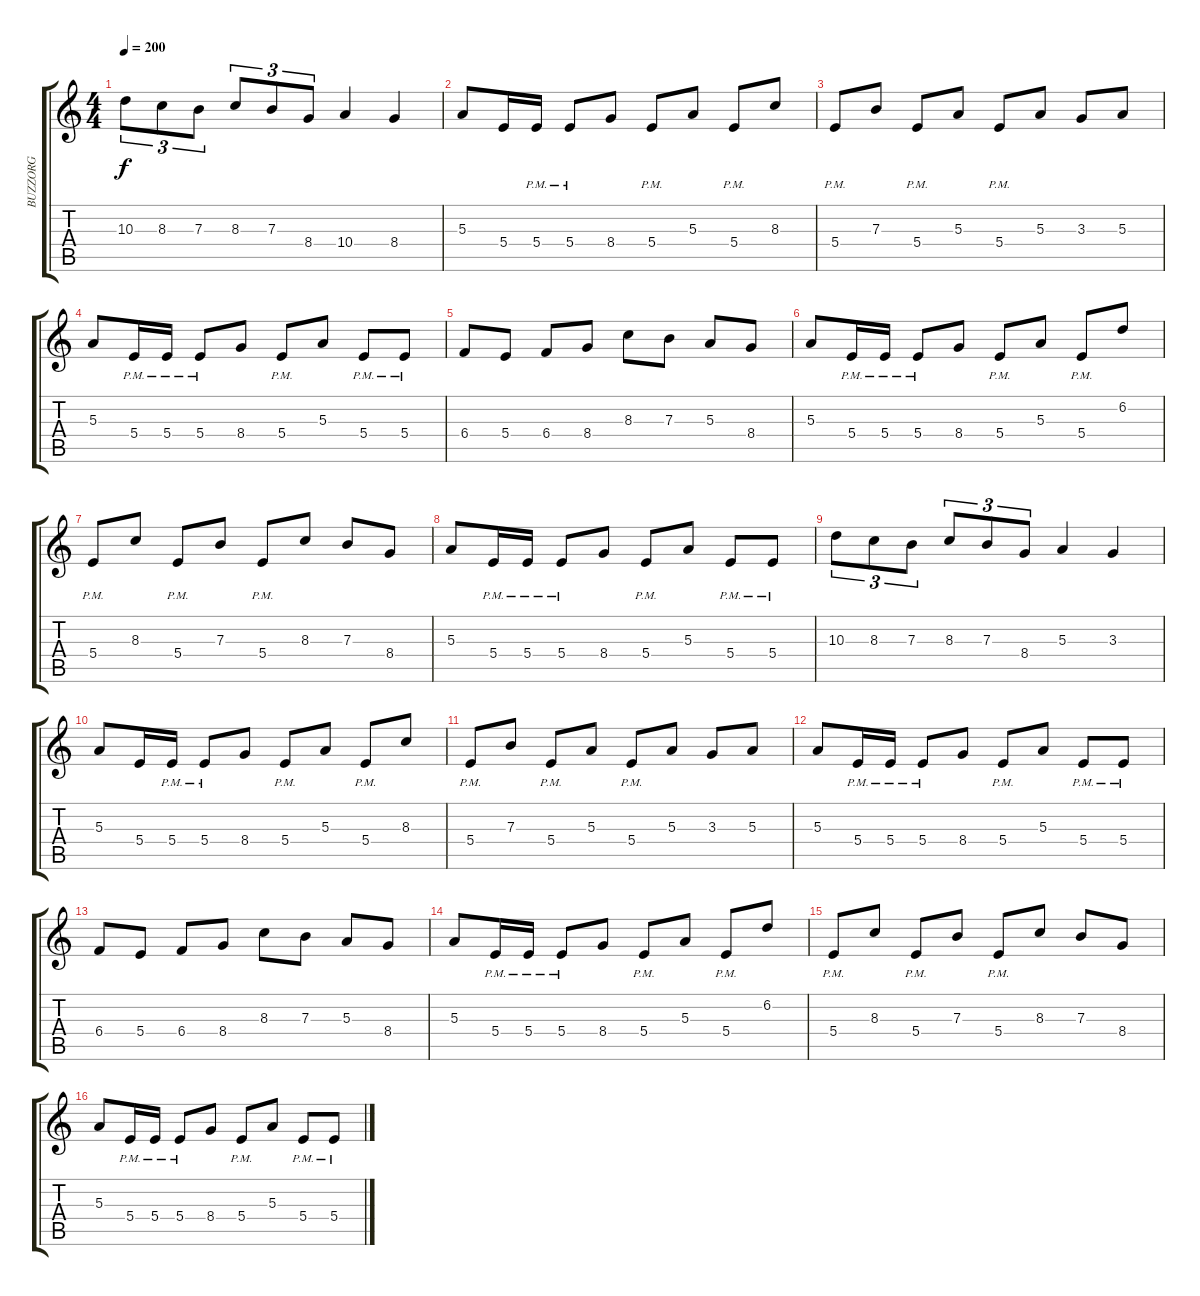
\track ("BUZZORG" "BUZZORG") {instrument distortionguitar}
\staff {score tabs}
\tuning (Db4 Ab3 E3 B2 Gb2 B1) {hide}
\ts (4 4)
\tempo 200
\clef g2
\ks c
10.3.8{tu (3 2) dy f instrument distortionguitar} 8.3.8{tu (3 2)} 7.3.8{tu (3 2)} 8.3.8{tu (3 2)} 7.3.8{tu (3 2)} 8.4.8{tu (3 2)} 10.4.4 8.4.4 |
5.3.8 5.4.16 5.4{pm}.16 5.4{pm}.8 8.4.8 5.4{pm}.8 5.3.8 5.4{pm}.8 8.3.8 |
5.4{pm}.8 7.3.8 5.4{pm}.8 5.3.8 5.4{pm}.8 5.3.8 3.3.8 5.3.8 |
5.3.8 5.4{pm}.16 5.4{pm}.16 5.4{pm}.8 8.4.8 5.4{pm}.8 5.3.8 5.4{pm}.8 5.4{pm}.8 |
6.4.8 5.4.8 6.4.8 8.4.8 8.3.8 7.3.8 5.3.8 8.4.8 |
5.3.8 5.4{pm}.16 5.4{pm}.16 5.4{pm}.8 8.4.8 5.4{pm}.8 5.3.8 5.4{pm}.8 6.2.8 |
5.4{pm}.8 8.3.8 5.4{pm}.8 7.3.8 5.4{pm}.8 8.3.8 7.3.8 8.4.8 |
5.3.8 5.4{pm}.16 5.4{pm}.16 5.4{pm}.8 8.4.8 5.4{pm}.8 5.3.8 5.4{pm}.8 5.4{pm}.8 |
10.3.8{tu (3 2)} 8.3.8{tu (3 2)} 7.3.8{tu (3 2)} 8.3.8{tu (3 2)} 7.3.8{tu (3 2)} 8.4.8{tu (3 2)} 5.3.4 3.3.4 |
5.3.8 5.4.16 5.4{pm}.16 5.4{pm}.8 8.4.8 5.4{pm}.8 5.3.8 5.4{pm}.8 8.3.8 |
5.4{pm}.8 7.3.8 5.4{pm}.8 5.3.8 5.4{pm}.8 5.3.8 3.3.8 5.3.8 |
5.3.8 5.4{pm}.16 5.4{pm}.16 5.4{pm}.8 8.4.8 5.4{pm}.8 5.3.8 5.4{pm}.8 5.4{pm}.8 |
6.4.8 5.4.8 6.4.8 8.4.8 8.3.8 7.3.8 5.3.8 8.4.8 |
5.3.8 5.4{pm}.16 5.4{pm}.16 5.4{pm}.8 8.4.8 5.4{pm}.8 5.3.8 5.4{pm}.8 6.2.8 |
5.4{pm}.8 8.3.8 5.4{pm}.8 7.3.8 5.4{pm}.8 8.3.8 7.3.8 8.4.8 |
5.3.8 5.4{pm}.16 5.4{pm}.16 5.4{pm}.8 8.4.8 5.4{pm}.8 5.3.8 5.4{pm}.8 5.4{pm}.8
